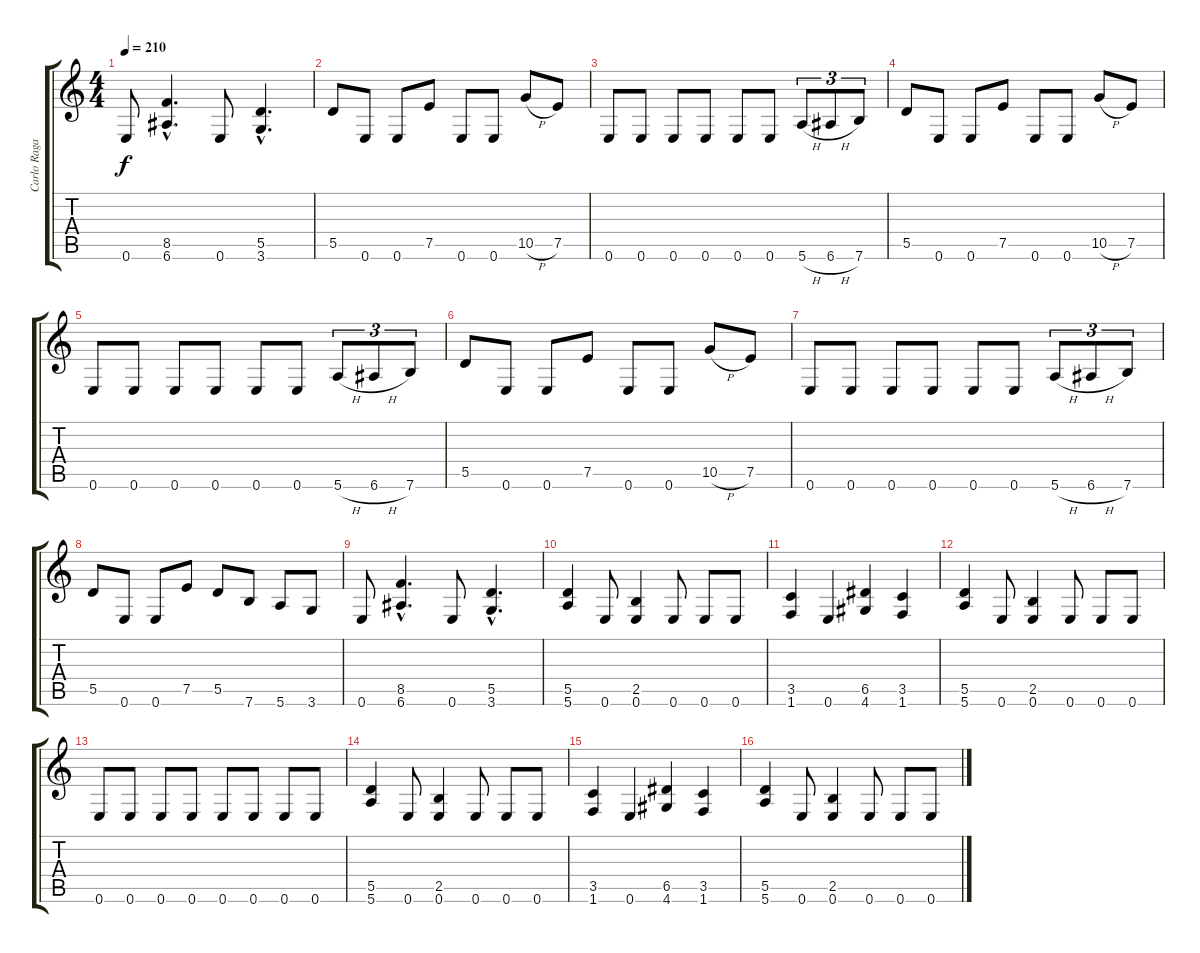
\track ("Carlo Ragadas " "Carlo Raga") {instrument distortionguitar}
\staff {score tabs}
\tuning (E4 B3 G3 D3 A2 E2) {hide}
\ts (4 4)
\tempo 210
\clef g2
\ks c
0.6.8{dy f} (8.5{hac} 6.6{hac}).4{d} 0.6.8 (5.5{hac} 3.6{hac}).4{d} |
5.5.8 0.6.8 0.6.8 7.5.8 0.6.8 0.6.8 10.5{h}.8 7.5.8 |
0.6.8 0.6.8 0.6.8 0.6.8 0.6.8 0.6.8 5.6{h}.8{tu (3 2)} 6.6{h}.8{tu (3 2)} 7.6.8{tu (3 2)} |
5.5.8 0.6.8 0.6.8 7.5.8 0.6.8 0.6.8 10.5{h}.8 7.5.8 |
0.6.8 0.6.8 0.6.8 0.6.8 0.6.8 0.6.8 5.6{h}.8{tu (3 2)} 6.6{h}.8{tu (3 2)} 7.6.8{tu (3 2)} |
5.5.8 0.6.8 0.6.8 7.5.8 0.6.8 0.6.8 10.5{h}.8 7.5.8 |
0.6.8 0.6.8 0.6.8 0.6.8 0.6.8 0.6.8 5.6{h}.8{tu (3 2)} 6.6{h}.8{tu (3 2)} 7.6.8{tu (3 2)} |
5.5.8 0.6.8 0.6.8 7.5.8 5.5.8 7.6.8 5.6.8 3.6.8 |
0.6.8 (8.5{hac} 6.6{hac}).4{d} 0.6.8 (5.5{hac} 3.6{hac}).4{d} |
(5.5 5.6).4 0.6.8 (2.5 0.6).4 0.6.8 0.6.8 0.6.8 |
(3.5 1.6).4 0.6.4 (6.5 4.6).4 (3.5 1.6).4 |
(5.5 5.6).4 0.6.8 (2.5 0.6).4 0.6.8 0.6.8 0.6.8 |
0.6.8 0.6.8 0.6.8 0.6.8 0.6.8 0.6.8 0.6.8 0.6.8 |
(5.5 5.6).4 0.6.8 (2.5 0.6).4 0.6.8 0.6.8 0.6.8 |
(3.5 1.6).4 0.6.4 (6.5 4.6).4 (3.5 1.6).4 |
(5.5 5.6).4 0.6.8 (2.5 0.6).4 0.6.8 0.6.8 0.6.8
